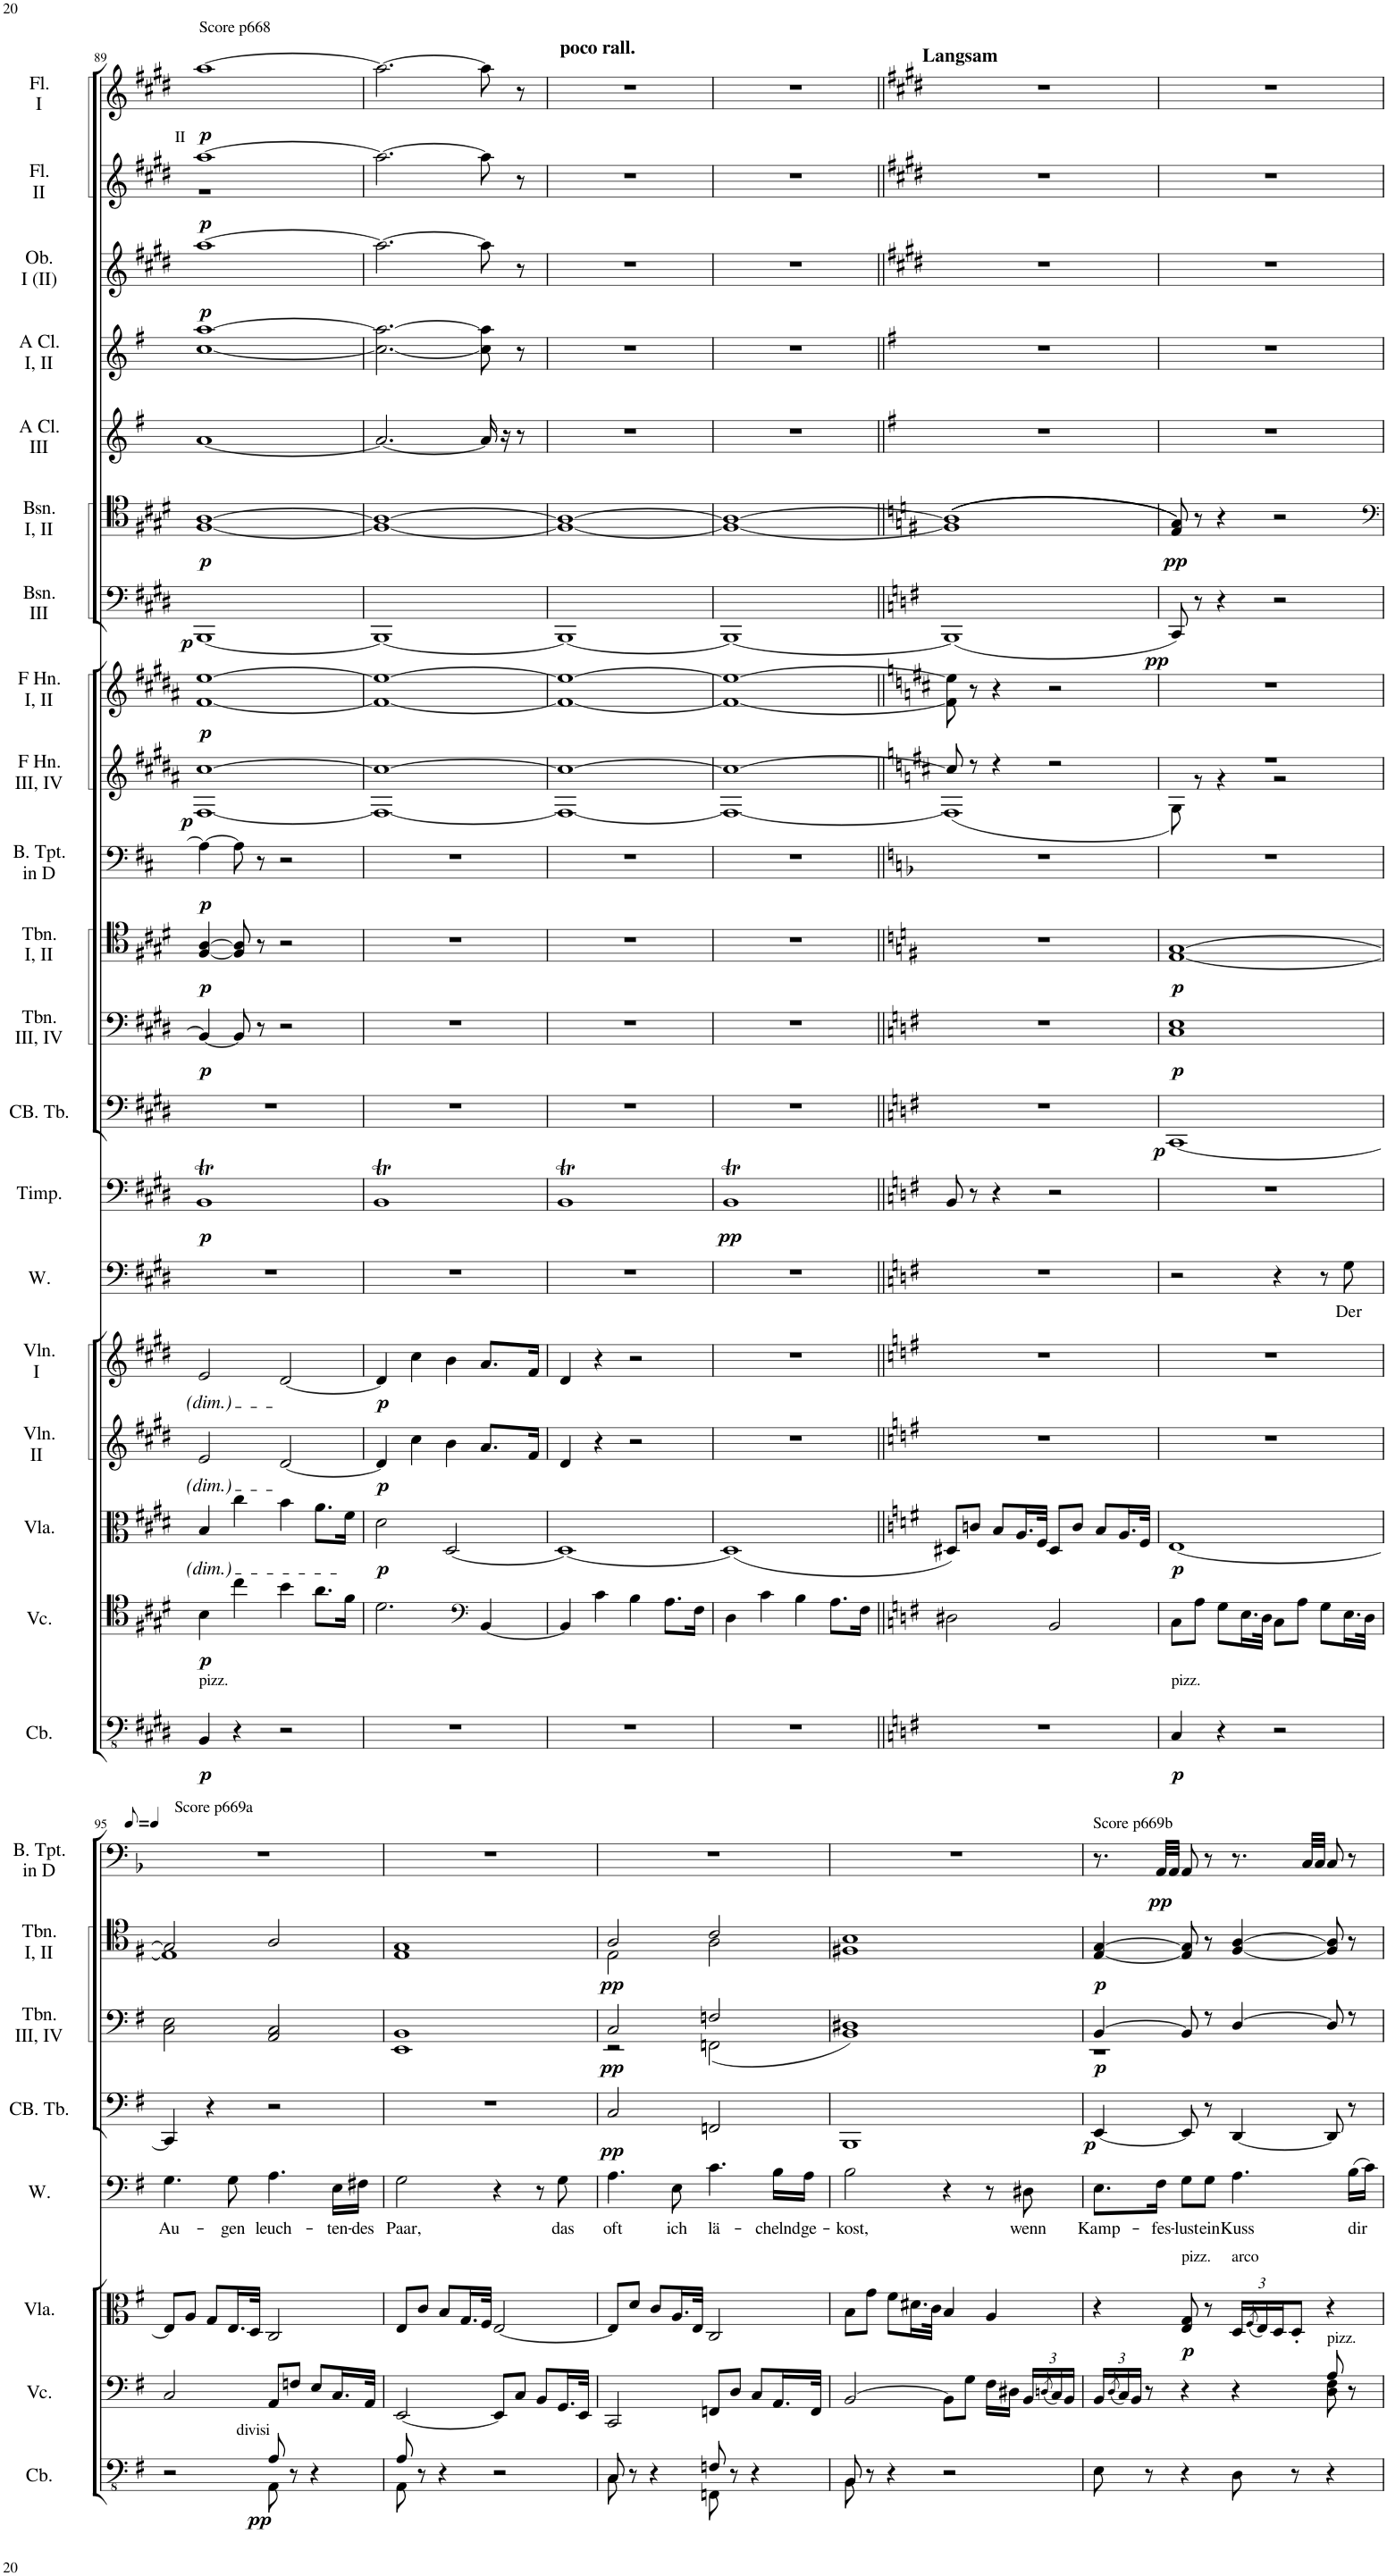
**kern	**text	**kern	**dynam	**kern	**dynam	**kern	**dynam	**kern	**dynam	**kern	**dynam	**kern	**text	**kern	**dynam	**kern	**dynam	**kern	**dynam	**kern	**dynam	**kern	**dynam	**kern	**dynam	**kern	**dynam	**kern	**dynam	**kern	**dynam	**kern	**kern	**kern	**dynam	**kern	**dynam	**kern	**dynam
*part21	*part21	*part20	*part20	*part19	*part19	*part18	*part18	*part17	*part17	*part16	*part16	*part15	*part15	*part14	*part14	*part13	*part13	*part12	*part12	*part11	*part11	*part10	*part10	*part9	*part9	*part8	*part8	*part7	*part7	*part6	*part6	*part5	*part4	*part3	*part3	*part2	*part2	*part1	*part1
*staff21	*staff21	*staff20	*staff20	*staff19	*staff19	*staff18	*staff18	*staff17	*staff17	*staff16	*staff16	*staff15	*staff15	*staff14	*staff14	*staff13	*staff13	*staff12	*staff12	*staff11	*staff11	*staff10	*staff10	*staff9	*staff9	*staff8	*staff8	*staff7	*staff7	*staff6	*staff6	*staff5	*staff4	*staff3	*staff3	*staff2	*staff2	*staff1	*staff1
*I"Bassoon (Wotan)	*	*I"Contrabass	*	*I"Violoncello	*	*I"Viola	*	*I"Violin II	*	*I"Violin I	*	*I"Wotan	*	*I"Timpani	*	*I"Contrabass Tuba	*	*I"Trombone III, IV	*	*I"Trombone I, II	*	*I"Bass Trumpet in D	*	*I"Horn in F III, IV	*	*I"Horn in F I, II	*	*I"Bassoon III	*	*I"Bassoon I, II	*	*I"Clarinet in A III	*I"Clarinet in A I, II	*I"Oboe I (II)	*	*I"Flute II	*	*I"Flute I	*
*I'Bsn. (W)	*	*I'Cb.	*	*I'Vc.	*	*I'Vla.	*	*I'Vln. II	*	*I'Vln. I	*	*I'W.	*	*I'Timp.	*	*I'CB. Tb.	*	*I'Tbn. III, IV	*	*I'Tbn. I, II	*	*I'B. Tpt. in D	*	*	*	*	*	*I'Bsn. III	*	*I'Bsn. I, II	*	*	*	*I'Ob. I (II)	*	*I'Fl. II	*	*I'Fl. I	*
!!LO:PB:g=z
*clefF4	*	*clefFv4	*	*clefC4	*	*clefC3	*	*clefG2	*	*clefG2	*	*clefF4	*	*clefF4	*	*clefF4	*	*clefF4	*	*clefC4	*	*clefF4	*	*clefG2	*	*clefG2	*	*clefF4	*	*clefC4	*	*clefG2	*clefG2	*clefG2	*	*clefG2	*	*clefG2	*
*	*	*	*	*	*	*	*	*	*	*	*	*	*	*	*	*	*	*	*	*	*	*Trd-1c-2	*	*Trd4c7	*	*Trd4c7	*	*	*	*	*	*Trd2c3	*Trd2c3	*	*	*	*	*	*
*k[f#c#g#d#]	*	*k[f#c#g#d#]	*	*k[f#c#g#d#]	*	*k[f#c#g#d#]	*	*k[f#c#g#d#]	*	*k[f#c#g#d#]	*	*k[f#c#g#d#]	*	*k[f#c#g#d#]	*	*k[f#c#g#d#]	*	*k[f#c#g#d#]	*	*k[f#c#g#d#]	*	*k[f#c#]	*	*k[f#c#g#d#a#]	*	*k[f#c#g#d#a#]	*	*k[f#c#g#d#]	*	*k[f#c#g#d#]	*	*k[f#]	*k[f#]	*k[f#c#g#d#]	*	*k[f#c#g#d#]	*	*k[f#c#g#d#]	*
*M4/4	*	*M4/4	*	*M4/4	*	*M4/4	*	*M4/4	*	*M4/4	*	*M4/4	*	*M4/4	*	*M4/4	*	*M4/4	*	*M4/4	*	*M4/4	*	*M4/4	*	*M4/4	*	*M4/4	*	*M4/4	*	*M4/4	*M4/4	*M4/4	*	*M4/4	*	*M4/4	*
*met(c)	*	*met(c)	*	*met(c)	*	*met(c)	*	*met(c)	*	*met(c)	*	*met(c)	*	*met(c)	*	*met(c)	*	*met(c)	*	*met(c)	*	*met(c)	*	*met(c)	*	*met(c)	*	*met(c)	*	*met(c)	*	*met(c)	*met(c)	*met(c)	*	*met(c)	*	*met(c)	*
=89	=89	=89	=89	=89	=89	=89	=89	=89	=89	=89	=89	=89	=89	=89	=89	=89	=89	=89	=89	=89	=89	=89	=89	=89	=89	=89	=89	=89	=89	=89	=89	=89	=89	=89	=89	=89	=89	=89	=89
*	*	*	*	*	*	*	*	*	*	*	*	*	*	*	*	*	*	*	*	*	*	*	*	*	*	*	*	*	*	*	*	*	*	*	*	*^	*	*	*
!	!	!	!	!	!	!	!	!	!	!	!	!	!	!	!	!	!	!	!	!	!	!	!	!	!	!	!	!	!	!	!	!	!	!	!	!LO:TX:a:t=II	!	!	!	!
!	!	!LO:TX:a:t=pizz.	!	!	!	!	!	!	!	!	!	!	!	!	!	!	!	!	!	!	!	!	!	!	!	!	!	!	!	!	!	!	!	!	!	!	!	!	!	!
!	!	!	!LO:DY:b	!	!LO:DY:b	!	!	!	!	!	!	!	!	!	!LO:DY:b	!	!	!	!LO:DY:b	!	!LO:DY:b	!	!LO:DY:b	!	!LO:DY:b	!	!LO:DY:b	!	!LO:DY:b	!	!LO:DY:b	!	!	!	!LO:DY:b	!	!	!LO:DY:b	!	!LO:DY:b
1r	.	4BBB/	p	4B\	p	4B/	.	2e/	.	2e/	.	1r	.	1BBT	p	1r	.	4BB/_	p	[4F#/ [4A/	p	4A\_	p	[1F# [1cc#	p	[1f# [1ee	p	[1BBB	p	[1F# [1A	p	[1a	[1cc [1aa	[1aa	p	[1aa	1r	p	[1aa	p
.	.	4r	.	4cc#\	.	4cc#\	.	.	.	.	.	.	.	.	.	.	.	8BB/]	.	8F#/] 8A/]	.	8A\]	.	.	.	.	.	.	.	.	.	.	.	.	.	.	.	.	.	.
.	.	.	.	.	.	.	.	.	.	.	.	.	.	.	.	.	.	8r	.	8r	.	8r	.	.	.	.	.	.	.	.	.	.	.	.	.	.	.	.	.	.
.	.	2r	.	4b\	.	4b\	.	[2d#/	.	[2d#/	.	.	.	.	.	.	.	2r	.	2r	.	2r	.	.	.	.	.	.	.	.	.	.	.	.	.	.	.	.	.	.
.	.	.	.	8.a\L	.	8.a\L	.	.	.	.	.	.	.	.	.	.	.	.	.	.	.	.	.	.	.	.	.	.	.	.	.	.	.	.	.	.	.	.	.	.
.	.	.	.	16f#\Jk	.	16f#\Jk	.	.	.	.	.	.	.	.	.	.	.	.	.	.	.	.	.	.	.	.	.	.	.	.	.	.	.	.	.	.	.	.	.	.
*	*	*	*	*	*	*	*	*	*	*	*	*	*	*	*	*	*	*	*	*	*	*	*	*	*	*	*	*	*	*	*	*	*	*	*	*v	*v	*	*	*
=90	=90	=90	=90	=90	=90	=90	=90	=90	=90	=90	=90	=90	=90	=90	=90	=90	=90	=90	=90	=90	=90	=90	=90	=90	=90	=90	=90	=90	=90	=90	=90	=90	=90	=90	=90	=90	=90	=90	=90
!	!	!	!	!	!	!	!LO:DY:b	!	!LO:DY:b	!	!LO:DY:b	!	!	!	!	!	!	!	!	!	!	!	!	!	!	!	!	!	!	!	!	!	!	!	!	!	!	!	!
1r	.	1r	.	2.d#\	.	2d#\	p	4d#/]	p	4d#/]	p	1r	.	1BBT	.	1r	.	1r	.	1r	.	1r	.	1F#_ 1cc#_	.	1f#_ 1ee_	.	1BBB_	.	1F#_ 1A_	.	2.a/_	2.cc\_ 2.aa\_	2.aa\_	.	2.aa\_	.	2.aa\_	.
.	.	.	.	.	.	.	.	4cc#\	.	4cc#\	.	.	.	.	.	.	.	.	.	.	.	.	.	.	.	.	.	.	.	.	.	.	.	.	.	.	.	.	.
.	.	.	.	.	.	[2D#/	.	4b\	.	4b\	.	.	.	.	.	.	.	.	.	.	.	.	.	.	.	.	.	.	.	.	.	.	.	.	.	.	.	.	.
*	*	*	*	*clefF4	*	*	*	*	*	*	*	*	*	*	*	*	*	*	*	*	*	*	*	*	*	*	*	*	*	*	*	*	*	*	*	*	*	*	*
.	.	.	.	[4BB/	.	.	.	8.a/L	.	8.a/L	.	.	.	.	.	.	.	.	.	.	.	.	.	.	.	.	.	.	.	.	.	16a/]	8cc\] 8aa\]	8aa\]	.	8aa\]	.	8aa\]	.
.	.	.	.	.	.	.	.	.	.	.	.	.	.	.	.	.	.	.	.	.	.	.	.	.	.	.	.	.	.	.	.	16r	.	.	.	.	.	.	.
.	.	.	.	.	.	.	.	.	.	.	.	.	.	.	.	.	.	.	.	.	.	.	.	.	.	.	.	.	.	.	.	8r	8r	8r	.	8r	.	8r	.
.	.	.	.	.	.	.	.	16f#/Jk	.	16f#/Jk	.	.	.	.	.	.	.	.	.	.	.	.	.	.	.	.	.	.	.	.	.	.	.	.	.	.	.	.	.
=91	=91	=91	=91	=91	=91	=91	=91	=91	=91	=91	=91	=91	=91	=91	=91	=91	=91	=91	=91	=91	=91	=91	=91	=91	=91	=91	=91	=91	=91	=91	=91	=91	=91	=91	=91	=91	=91	=91	=91
1r	.	1r	.	4BB/]	.	1D#_	.	4d#/	.	4d#/	.	1r	.	1BBT	.	1r	.	1r	.	1r	.	1r	.	1F#_ 1cc#_	.	1f#_ 1ee_	.	1BBB_	.	1F#_ 1A_	.	1r	1r	1r	.	1r	.	1r	.
.	.	.	.	4c#\	.	.	.	4r	.	4r	.	.	.	.	.	.	.	.	.	.	.	.	.	.	.	.	.	.	.	.	.	.	.	.	.	.	.	.	.
.	.	.	.	4B\	.	.	.	2r	.	2r	.	.	.	.	.	.	.	.	.	.	.	.	.	.	.	.	.	.	.	.	.	.	.	.	.	.	.	.	.
.	.	.	.	8.A\L	.	.	.	.	.	.	.	.	.	.	.	.	.	.	.	.	.	.	.	.	.	.	.	.	.	.	.	.	.	.	.	.	.	.	.
.	.	.	.	16F#\Jk	.	.	.	.	.	.	.	.	.	.	.	.	.	.	.	.	.	.	.	.	.	.	.	.	.	.	.	.	.	.	.	.	.	.	.
=92	=92	=92	=92	=92	=92	=92	=92	=92	=92	=92	=92	=92	=92	=92	=92	=92	=92	=92	=92	=92	=92	=92	=92	=92	=92	=92	=92	=92	=92	=92	=92	=92	=92	=92	=92	=92	=92	=92	=92
!	!	!	!	!	!	!	!	!	!	!	!	!	!	!	!LO:DY:b	!	!	!	!	!	!	!	!	!	!	!	!	!	!	!	!	!	!	!	!	!	!	!	!
1r	.	1r	.	4D#\	.	(1D#]	.	1r	.	1r	.	1r	.	1BBT	pp	1r	.	1r	.	1r	.	1r	.	1F#_ 1cc#_	.	1f#_ 1ee_	.	1BBB_	.	1F#_ 1A_	.	1r	1r	1r	.	1r	.	1r	.
.	.	.	.	4c#\	.	.	.	.	.	.	.	.	.	.	.	.	.	.	.	.	.	.	.	.	.	.	.	.	.	.	.	.	.	.	.	.	.	.	.
.	.	.	.	4B\	.	.	.	.	.	.	.	.	.	.	.	.	.	.	.	.	.	.	.	.	.	.	.	.	.	.	.	.	.	.	.	.	.	.	.
.	.	.	.	8.A\L	.	.	.	.	.	.	.	.	.	.	.	.	.	.	.	.	.	.	.	.	.	.	.	.	.	.	.	.	.	.	.	.	.	.	.
.	.	.	.	16F#\Jk	.	.	.	.	.	.	.	.	.	.	.	.	.	.	.	.	.	.	.	.	.	.	.	.	.	.	.	.	.	.	.	.	.	.	.
=93||	=93||	=93||	=93||	=93||	=93||	=93||	=93||	=93||	=93||	=93||	=93||	=93||	=93||	=93||	=93||	=93||	=93||	=93||	=93||	=93||	=93||	=93||	=93||	=93||	=93||	=93||	=93||	=93||	=93||	=93||	=93||	=93||	=93||	=93||	=93||	=93||	=93||	=93||	=93||
*k[f#c#g#d#]	*	*k[f#]	*	*k[f#]	*	*k[f#]	*	*k[f#]	*	*k[f#]	*	*k[f#]	*	*k[f#]	*	*k[f#]	*	*k[f#]	*	*k[f#]	*	*k[b-]	*	*k[f#c#]	*	*k[f#c#]	*	*k[f#]	*	*k[f#]	*	*k[f#]	*k[f#]	*k[f#c#g#d#]	*	*k[f#c#g#d#]	*	*k[f#c#g#d#]	*
*	*	*	*	*	*	*	*	*	*	*	*	*	*	*	*	*	*	*	*	*	*	*	*	*^	*	*	*	*	*	*	*	*	*	*	*	*	*	*	*
1r	.	1r	.	2D#X\	.	8D#X/L)	.	1r	.	1r	.	1r	.	8BB/	.	1r	.	1r	.	1r	.	1r	.	8cc#/]	(1F#]	.	8f#\] 8ee\]	.	(1BBB]	.	(((1F#] 1A]	.	1r	1r	1r	.	1r	.	1r	.
.	.	.	.	.	.	8cn/J	.	.	.	.	.	.	.	8r	.	.	.	.	.	.	.	.	.	8r	.	.	8r	.	.	.	.	.	.	.	.	.	.	.	.	.
.	.	.	.	.	.	8B/L	.	.	.	.	.	.	.	4r	.	.	.	.	.	.	.	.	.	4r	.	.	4r	.	.	.	.	.	.	.	.	.	.	.	.	.
.	.	.	.	.	.	16.A/L	.	.	.	.	.	.	.	.	.	.	.	.	.	.	.	.	.	.	.	.	.	.	.	.	.	.	.	.	.	.	.	.	.	.
.	.	.	.	.	.	32F#/JJk	.	.	.	.	.	.	.	.	.	.	.	.	.	.	.	.	.	.	.	.	.	.	.	.	.	.	.	.	.	.	.	.	.	.
.	.	.	.	2BB/	.	8D#/L	.	.	.	.	.	.	.	2r	.	.	.	.	.	.	.	.	.	2r	.	.	2r	.	.	.	.	.	.	.	.	.	.	.	.	.
.	.	.	.	.	.	8c/J	.	.	.	.	.	.	.	.	.	.	.	.	.	.	.	.	.	.	.	.	.	.	.	.	.	.	.	.	.	.	.	.	.	.
.	.	.	.	.	.	8B/L	.	.	.	.	.	.	.	.	.	.	.	.	.	.	.	.	.	.	.	.	.	.	.	.	.	.	.	.	.	.	.	.	.	.
.	.	.	.	.	.	16.A/L	.	.	.	.	.	.	.	.	.	.	.	.	.	.	.	.	.	.	.	.	.	.	.	.	.	.	.	.	.	.	.	.	.	.
.	.	.	.	.	.	32F#/JJk	.	.	.	.	.	.	.	.	.	.	.	.	.	.	.	.	.	.	.	.	.	.	.	.	.	.	.	.	.	.	.	.	.	.
=94	=94	=94	=94	=94	=94	=94	=94	=94	=94	=94	=94	=94	=94	=94	=94	=94	=94	=94	=94	=94	=94	=94	=94	=94	=94	=94	=94	=94	=94	=94	=94	=94	=94	=94	=94	=94	=94	=94	=94	=94
!	!	!LO:TX:a:t=pizz.	!	!	!	!	!	!	!	!	!	!	!	!	!	!	!	!	!	!	!	!	!	!	!	!	!	!	!	!	!	!	!	!	!	!	!	!	!	!
!	!	!	!LO:DY:b	!	!	!	!LO:DY:b	!	!	!	!	!	!	!	!	!	!LO:DY:b	!	!LO:DY:b	!	!LO:DY:b	!	!	!	!	!	!	!	!	!LO:DY:b	!	!LO:DY:b	!	!	!	!	!	!	!	!
2r	.	4CC/	p	8C\L	.	[1E	p	1r	.	1r	.	2r	.	1r	.	[1CC	p	1C 1E	p	[1E [1G	p	1r	.	1r	8G\)	.	1r	.	8CC/)	pp	8E/ 8G/)))	pp	1r	1r	1r	.	1r	.	1r	.
.	.	.	.	8A\J	.	.	.	.	.	.	.	.	.	.	.	.	.	.	.	.	.	.	.	.	8r	.	.	.	8r	.	8r	.	.	.	.	.	.	.	.	.
.	.	4r	.	8G\L	.	.	.	.	.	.	.	.	.	.	.	.	.	.	.	.	.	.	.	.	4r	.	.	.	4r	.	4r	.	.	.	.	.	.	.	.	.
.	.	.	.	16.E\L	.	.	.	.	.	.	.	.	.	.	.	.	.	.	.	.	.	.	.	.	.	.	.	.	.	.	.	.	.	.	.	.	.	.	.	.
.	.	.	.	32D\JJk	.	.	.	.	.	.	.	.	.	.	.	.	.	.	.	.	.	.	.	.	.	.	.	.	.	.	.	.	.	.	.	.	.	.	.	.
4r	.	2r	.	8C\L	.	.	.	.	.	.	.	4r	.	.	.	.	.	.	.	.	.	.	.	.	2r	.	.	.	2r	.	2r	.	.	.	.	.	.	.	.	.
.	.	.	.	8A\J	.	.	.	.	.	.	.	.	.	.	.	.	.	.	.	.	.	.	.	.	.	.	.	.	.	.	.	.	.	.	.	.	.	.	.	.
8r	.	.	.	8G\L	.	.	.	.	.	.	.	8r	.	.	.	.	.	.	.	.	.	.	.	.	.	.	.	.	.	.	.	.	.	.	.	.	.	.	.	.
!	!	!	!	!	!	!	!	!	!	!	!	!	!LO:LY:b	!	!	!	!	!	!	!	!	!	!	!	!	!	!	!	!	!	!	!	!	!	!	!	!	!	!	!
8Gn	Der	.	.	16.E\L	.	.	.	.	.	.	.	8G\	Der	.	.	.	.	.	.	.	.	.	.	.	.	.	.	.	.	.	.	.	.	.	.	.	.	.	.	.
.	.	.	.	32D\JJk	.	.	.	.	.	.	.	.	.	.	.	.	.	.	.	.	.	.	.	.	.	.	.	.	.	.	.	.	.	.	.	.	.	.	.	.
*	*	*	*	*	*	*	*	*	*	*	*	*	*	*	*	*	*	*	*	*	*	*	*	*v	*v	*	*	*	*	*	*	*	*	*	*	*	*	*	*	*
!!LO:LB:g=z
=95	=95	=95	=95	=95	=95	=95	=95	=95	=95	=95	=95	=95	=95	=95	=95	=95	=95	=95	=95	=95	=95	=95	=95	=95	=95	=95	=95	=95	=95	=95	=95	=95	=95	=95	=95	=95	=95	=95	=95
*	*	*	*	*	*	*	*	*	*	*	*	*	*	*	*	*	*	*	*	*	*	*	*	*	*	*	*	*	*	*clefF4	*	*	*	*	*	*	*	*	*
*	*	*^	*	*	*	*	*	*	*	*	*	*	*	*	*	*	*	*	*	*	*	*	*	*	*	*	*	*	*	*	*	*	*	*	*	*	*	*	*
!	!	!	!	!	!	!	!	!	!	!	!	!	!	!LO:LY:b	!	!	!	!	!	!	!	!	!	!	!	!	!	!	!	!	!	!	!	!	!	!	!	!	!	!
*	*	*	*	*	*	*	*	*	*	*	*	*	*	*	*	*	*	*	*	*	*^	*	*	*	*	*	*	*	*	*	*	*	*	*	*	*	*	*	*	*
4.Gn	Au-	2r	2ryy	.	2C/	.	8E/L]	.	1r	.	1r	.	4.G\	Au-	1r	.	4CC/]	.	2C\ 2E\	.	2G/]	1E]	.	1r	.	1r	.	1r	.	1r	.	1r	.	1r	1r	1r	.	1r	.	1r	.
.	.	.	.	.	.	.	8A/J	.	.	.	.	.	.	.	.	.	.	.	.	.	.	.	.	.	.	.	.	.	.	.	.	.	.	.	.	.	.	.	.	.	.
.	.	.	.	.	.	.	8G/L	.	.	.	.	.	.	.	.	.	4r	.	.	.	.	.	.	.	.	.	.	.	.	.	.	.	.	.	.	.	.	.	.	.	.
!	!	!	!	!	!	!	!	!	!	!	!	!	!	!LO:LY:b	!	!	!	!	!	!	!	!	!	!	!	!	!	!	!	!	!	!	!	!	!	!	!	!	!	!	!
8G	-gen	.	.	.	.	.	16.E/L	.	.	.	.	.	8G\	-gen	.	.	.	.	.	.	.	.	.	.	.	.	.	.	.	.	.	.	.	.	.	.	.	.	.	.	.
.	.	.	.	.	.	.	32D/JJk	.	.	.	.	.	.	.	.	.	.	.	.	.	.	.	.	.	.	.	.	.	.	.	.	.	.	.	.	.	.	.	.	.	.
!	!	!LO:TX:a:t=divisi	!	!	!	!	!	!	!	!	!	!	!	!	!	!	!	!	!	!	!	!	!	!	!	!	!	!	!	!	!	!	!	!	!	!	!	!	!	!	!
!	!	!	!	!LO:DY:b	!	!	!	!	!	!	!	!	!	!LO:LY:b	!	!	!	!	!	!	!	!	!	!	!	!	!	!	!	!	!	!	!	!	!	!	!	!	!	!	!
4.A	leuch-	8AA/	8AAA\	pp	8AA/L	.	2C/	.	.	.	.	.	4.A\	leuch-	.	.	2r	.	2AA/ 2C/	.	2A/	.	.	.	.	.	.	.	.	.	.	.	.	.	.	.	.	.	.	.	.
.	.	8r	8ryy	.	8Fn/J	.	.	.	.	.	.	.	.	.	.	.	.	.	.	.	.	.	.	.	.	.	.	.	.	.	.	.	.	.	.	.	.	.	.	.	.
.	.	4r	4ryy	.	8E/L	.	.	.	.	.	.	.	.	.	.	.	.	.	.	.	.	.	.	.	.	.	.	.	.	.	.	.	.	.	.	.	.	.	.	.	.
!	!	!	!	!	!	!	!	!	!	!	!	!	!	!LO:LY:b	!	!	!	!	!	!	!	!	!	!	!	!	!	!	!	!	!	!	!	!	!	!	!	!	!	!	!
16E\LL	-ten-	.	.	.	16.C/L	.	.	.	.	.	.	.	16E\LL	-ten-	.	.	.	.	.	.	.	.	.	.	.	.	.	.	.	.	.	.	.	.	.	.	.	.	.	.	.
!	!	!	!	!	!	!	!	!	!	!	!	!	!	!LO:LY:b	!	!	!	!	!	!	!	!	!	!	!	!	!	!	!	!	!	!	!	!	!	!	!	!	!	!	!
16F#X\JJ	-des	.	.	.	.	.	.	.	.	.	.	.	16F#X\JJ	-des	.	.	.	.	.	.	.	.	.	.	.	.	.	.	.	.	.	.	.	.	.	.	.	.	.	.	.
.	.	.	.	.	32AA/JJk	.	.	.	.	.	.	.	.	.	.	.	.	.	.	.	.	.	.	.	.	.	.	.	.	.	.	.	.	.	.	.	.	.	.	.	.
=96	=96	=96	=96	=96	=96	=96	=96	=96	=96	=96	=96	=96	=96	=96	=96	=96	=96	=96	=96	=96	=96	=96	=96	=96	=96	=96	=96	=96	=96	=96	=96	=96	=96	=96	=96	=96	=96	=96	=96	=96	=96
!	!	!	!	!	!	!	!	!	!	!	!	!	!	!LO:LY:b	!	!	!	!	!	!	!	!	!	!	!	!	!	!	!	!	!	!	!	!	!	!	!	!	!	!	!
2Gn	Paar,	8AA/	8AAA\	.	[2EE/	.	8E/L	.	1r	.	1r	.	2G\	Paar,	1r	.	1r	.	1EE 1BB	.	1G	1E	.	1r	.	1r	.	1r	.	1r	.	1r	.	1r	1r	1r	.	1r	.	1r	.
.	.	8r	8ryy	.	.	.	8c/J	.	.	.	.	.	.	.	.	.	.	.	.	.	.	.	.	.	.	.	.	.	.	.	.	.	.	.	.	.	.	.	.	.	.
.	.	4r	4ryy	.	.	.	8B/L	.	.	.	.	.	.	.	.	.	.	.	.	.	.	.	.	.	.	.	.	.	.	.	.	.	.	.	.	.	.	.	.	.	.
.	.	.	.	.	.	.	16.G/L	.	.	.	.	.	.	.	.	.	.	.	.	.	.	.	.	.	.	.	.	.	.	.	.	.	.	.	.	.	.	.	.	.	.
.	.	.	.	.	.	.	32F#/JJk	.	.	.	.	.	.	.	.	.	.	.	.	.	.	.	.	.	.	.	.	.	.	.	.	.	.	.	.	.	.	.	.	.	.
4r	.	2r	2ryy	.	8EE/L]	.	[2E/	.	.	.	.	.	4r	.	.	.	.	.	.	.	.	.	.	.	.	.	.	.	.	.	.	.	.	.	.	.	.	.	.	.	.
.	.	.	.	.	8C/J	.	.	.	.	.	.	.	.	.	.	.	.	.	.	.	.	.	.	.	.	.	.	.	.	.	.	.	.	.	.	.	.	.	.	.	.
8r	.	.	.	.	8BB/L	.	.	.	.	.	.	.	8r	.	.	.	.	.	.	.	.	.	.	.	.	.	.	.	.	.	.	.	.	.	.	.	.	.	.	.	.
!	!	!	!	!	!	!	!	!	!	!	!	!	!	!LO:LY:b	!	!	!	!	!	!	!	!	!	!	!	!	!	!	!	!	!	!	!	!	!	!	!	!	!	!	!
8G	das	.	.	.	16.GG/L	.	.	.	.	.	.	.	8G\	das	.	.	.	.	.	.	.	.	.	.	.	.	.	.	.	.	.	.	.	.	.	.	.	.	.	.	.
.	.	.	.	.	32EE/JJk	.	.	.	.	.	.	.	.	.	.	.	.	.	.	.	.	.	.	.	.	.	.	.	.	.	.	.	.	.	.	.	.	.	.	.	.
=97	=97	=97	=97	=97	=97	=97	=97	=97	=97	=97	=97	=97	=97	=97	=97	=97	=97	=97	=97	=97	=97	=97	=97	=97	=97	=97	=97	=97	=97	=97	=97	=97	=97	=97	=97	=97	=97	=97	=97	=97	=97
!	!	!	!	!	!	!	!	!	!	!	!	!	!	!LO:LY:b	!	!	!	!LO:DY:b	!	!LO:DY:b	!	!	!LO:DY:b	!	!	!	!	!	!	!	!	!	!	!	!	!	!	!	!	!	!
*	*	*	*	*	*	*	*	*	*	*	*	*	*	*	*	*	*	*	*^	*	*	*	*	*	*	*	*	*	*	*	*	*	*	*	*	*	*	*	*	*	*
4.A	oft	8CC/	8CC\	.	2CC/	.	8E/L]	.	1r	.	1r	.	4.A\	oft	1r	.	2C/	pp	2C/	2r	pp	2A/	2E\	pp	1r	.	1r	.	1r	.	1r	.	1r	.	1r	1r	1r	.	1r	.	1r	.
.	.	8r	8ryy	.	.	.	8d/J	.	.	.	.	.	.	.	.	.	.	.	.	.	.	.	.	.	.	.	.	.	.	.	.	.	.	.	.	.	.	.	.	.	.	.
.	.	4r	4ryy	.	.	.	8c/L	.	.	.	.	.	.	.	.	.	.	.	.	.	.	.	.	.	.	.	.	.	.	.	.	.	.	.	.	.	.	.	.	.	.	.
!	!	!	!	!	!	!	!	!	!	!	!	!	!	!LO:LY:b	!	!	!	!	!	!	!	!	!	!	!	!	!	!	!	!	!	!	!	!	!	!	!	!	!	!	!	!
8E	ich	.	.	.	.	.	16.A/L	.	.	.	.	.	8E\	ich	.	.	.	.	.	.	.	.	.	.	.	.	.	.	.	.	.	.	.	.	.	.	.	.	.	.	.	.
.	.	.	.	.	.	.	32E/JJk	.	.	.	.	.	.	.	.	.	.	.	.	.	.	.	.	.	.	.	.	.	.	.	.	.	.	.	.	.	.	.	.	.	.	.
!	!	!	!	!	!	!	!	!	!	!	!	!	!	!LO:LY:b	!	!	!	!	!	!	!	!	!	!	!	!	!	!	!	!	!	!	!	!	!	!	!	!	!	!	!	!
4.cn	lä-	8FFn/	8FFFn\	.	8FFn/L	.	2C/	.	.	.	.	.	4.c\	lä-	.	.	2FFn/	.	2Fn/	(2FFn\	.	2c/	2A\	.	.	.	.	.	.	.	.	.	.	.	.	.	.	.	.	.	.	.
.	.	8r	8ryy	.	8D/J	.	.	.	.	.	.	.	.	.	.	.	.	.	.	.	.	.	.	.	.	.	.	.	.	.	.	.	.	.	.	.	.	.	.	.	.	.
.	.	4r	4ryy	.	8C/L	.	.	.	.	.	.	.	.	.	.	.	.	.	.	.	.	.	.	.	.	.	.	.	.	.	.	.	.	.	.	.	.	.	.	.	.	.
!	!	!	!	!	!	!	!	!	!	!	!	!	!	!LO:LY:b	!	!	!	!	!	!	!	!	!	!	!	!	!	!	!	!	!	!	!	!	!	!	!	!	!	!	!	!
16B\LL	-chelnd	.	.	.	16.AA/L	.	.	.	.	.	.	.	16B\LL	-chelnd	.	.	.	.	.	.	.	.	.	.	.	.	.	.	.	.	.	.	.	.	.	.	.	.	.	.	.	.
!	!	!	!	!	!	!	!	!	!	!	!	!	!	!LO:LY:b	!	!	!	!	!	!	!	!	!	!	!	!	!	!	!	!	!	!	!	!	!	!	!	!	!	!	!	!
16A\JJ	ge-	.	.	.	.	.	.	.	.	.	.	.	16A\JJ	ge-	.	.	.	.	.	.	.	.	.	.	.	.	.	.	.	.	.	.	.	.	.	.	.	.	.	.	.	.
.	.	.	.	.	32FF/JJk	.	.	.	.	.	.	.	.	.	.	.	.	.	.	.	.	.	.	.	.	.	.	.	.	.	.	.	.	.	.	.	.	.	.	.	.	.
=98	=98	=98	=98	=98	=98	=98	=98	=98	=98	=98	=98	=98	=98	=98	=98	=98	=98	=98	=98	=98	=98	=98	=98	=98	=98	=98	=98	=98	=98	=98	=98	=98	=98	=98	=98	=98	=98	=98	=98	=98	=98	=98
!	!	!	!	!	!	!	!	!	!	!	!	!	!	!LO:LY:b	!	!	!	!	!	!	!	!	!	!	!	!	!	!	!	!	!	!	!	!	!	!	!	!	!	!	!	!
2B	-kost,	8BBB/	8BBB\	.	[2BB/	.	8B\L	.	1r	.	1r	.	2B\	-kost,	1r	.	1BBB	.	1D#X	1BB)	.	1B	1F#X	.	1r	.	1r	.	1r	.	1r	.	1r	.	1r	1r	1r	.	1r	.	1r	.
.	.	8r	8ryy	.	.	.	8g\J	.	.	.	.	.	.	.	.	.	.	.	.	.	.	.	.	.	.	.	.	.	.	.	.	.	.	.	.	.	.	.	.	.	.	.
.	.	4r	4ryy	.	.	.	8f#\L	.	.	.	.	.	.	.	.	.	.	.	.	.	.	.	.	.	.	.	.	.	.	.	.	.	.	.	.	.	.	.	.	.	.	.
.	.	.	.	.	.	.	16.d#X\L	.	.	.	.	.	.	.	.	.	.	.	.	.	.	.	.	.	.	.	.	.	.	.	.	.	.	.	.	.	.	.	.	.	.	.
.	.	.	.	.	.	.	32c\JJk	.	.	.	.	.	.	.	.	.	.	.	.	.	.	.	.	.	.	.	.	.	.	.	.	.	.	.	.	.	.	.	.	.	.	.
4r	.	2r	2ryy	.	8BB\L]	.	4B/	.	.	.	.	.	4r	.	.	.	.	.	.	.	.	.	.	.	.	.	.	.	.	.	.	.	.	.	.	.	.	.	.	.	.	.
.	.	.	.	.	8G\J	.	.	.	.	.	.	.	.	.	.	.	.	.	.	.	.	.	.	.	.	.	.	.	.	.	.	.	.	.	.	.	.	.	.	.	.	.
8r	.	.	.	.	16F#\LL	.	4A/	.	.	.	.	.	8r	.	.	.	.	.	.	.	.	.	.	.	.	.	.	.	.	.	.	.	.	.	.	.	.	.	.	.	.	.
.	.	.	.	.	16D#X\JJ	.	.	.	.	.	.	.	.	.	.	.	.	.	.	.	.	.	.	.	.	.	.	.	.	.	.	.	.	.	.	.	.	.	.	.	.	.
*	*	*	*	*	*Xbrackettup	*	*	*	*	*	*	*	*	*	*	*	*	*	*	*	*	*	*	*	*	*	*	*	*	*	*	*	*	*	*	*	*	*	*	*	*	*
!	!	!	!	!	!	!	!	!	!	!	!	!	!	!LO:LY:b	!	!	!	!	!	!	!	!	!	!	!	!	!	!	!	!	!	!	!	!	!	!	!	!	!	!	!	!
8D#	wenn	.	.	.	24BB/LL	.	.	.	.	.	.	.	8D#X\	wenn	.	.	.	.	.	.	.	.	.	.	.	.	.	.	.	.	.	.	.	.	.	.	.	.	.	.	.	.
.	.	.	.	.	(8qDn/	.	.	.	.	.	.	.	.	.	.	.	.	.	.	.	.	.	.	.	.	.	.	.	.	.	.	.	.	.	.	.	.	.	.	.	.	.
.	.	.	.	.	24C/)	.	.	.	.	.	.	.	.	.	.	.	.	.	.	.	.	.	.	.	.	.	.	.	.	.	.	.	.	.	.	.	.	.	.	.	.	.
.	.	.	.	.	24BB/JJ	.	.	.	.	.	.	.	.	.	.	.	.	.	.	.	.	.	.	.	.	.	.	.	.	.	.	.	.	.	.	.	.	.	.	.	.	.
*	*	*v	*v	*	*	*	*	*	*	*	*	*	*	*	*	*	*	*	*	*	*	*v	*v	*	*	*	*	*	*	*	*	*	*	*	*	*	*	*	*	*	*	*
=99	=99	=99	=99	=99	=99	=99	=99	=99	=99	=99	=99	=99	=99	=99	=99	=99	=99	=99	=99	=99	=99	=99	=99	=99	=99	=99	=99	=99	=99	=99	=99	=99	=99	=99	=99	=99	=99	=99	=99	=99
*	*	*	*	*^	*	*	*	*	*	*	*	*	*	*	*	*	*	*	*	*	*	*	*	*	*	*	*	*	*	*	*	*	*	*	*	*	*	*	*	*
!	!	!	!	!	!	!	!	!	!	!	!	!	!	!LO:LY:b	!	!	!	!LO:DY:b	!	!	!LO:DY:b	!	!LO:DY:b	!	!	!	!	!	!	!	!	!	!	!	!	!	!	!	!	!	!
8.E\L	Kamp-	8EE\	.	24BB/LL	4ryy	.	4r	.	1r	.	1r	.	8.E\L	Kamp-	1r	.	[4EE/	p	[4BB/	1r	p	[4E/ [4G/	p	8.r	.	1r	.	1r	.	1r	.	1r	.	1r	1r	1r	.	1r	.	1r	.
.	.	.	.	(8qD/	.	.	.	.	.	.	.	.	.	.	.	.	.	.	.	.	.	.	.	.	.	.	.	.	.	.	.	.	.	.	.	.	.	.	.	.	.
.	.	.	.	24C/)	.	.	.	.	.	.	.	.	.	.	.	.	.	.	.	.	.	.	.	.	.	.	.	.	.	.	.	.	.	.	.	.	.	.	.	.	.
.	.	.	.	24BB/JJ	.	.	.	.	.	.	.	.	.	.	.	.	.	.	.	.	.	.	.	.	.	.	.	.	.	.	.	.	.	.	.	.	.	.	.	.	.
.	.	8r	.	8r	.	.	.	.	.	.	.	.	.	.	.	.	.	.	.	.	.	.	.	.	.	.	.	.	.	.	.	.	.	.	.	.	.	.	.	.	.
!	!	!	!	!	!	!	!	!	!	!	!	!	!	!LO:LY:b	!	!	!	!	!	!	!	!	!	!	!LO:DY:b	!	!	!	!	!	!	!	!	!	!	!	!	!	!	!	!
16F#\Jk	-fes-	.	.	.	.	.	.	.	.	.	.	.	16F#\Jk	-fes-	.	.	.	.	.	.	.	.	.	32AA/LLL	pp	.	.	.	.	.	.	.	.	.	.	.	.	.	.	.	.
.	.	.	.	.	.	.	.	.	.	.	.	.	.	.	.	.	.	.	.	.	.	.	.	32AA/JJJ	.	.	.	.	.	.	.	.	.	.	.	.	.	.	.	.	.
!	!	!	!	!	!	!	!LO:TX:a:t=pizz.	!	!	!	!	!	!	!	!	!	!	!	!	!	!	!	!	!	!	!	!	!	!	!	!	!	!	!	!	!	!	!	!	!	!
!	!	!	!	!	!	!	!	!LO:DY:b	!	!	!	!	!	!LO:LY:b	!	!	!	!	!	!	!	!	!	!	!	!	!	!	!	!	!	!	!	!	!	!	!	!	!	!	!
8Gn\L	-lust	4r	.	4r	4ryy	.	8E/ 8G/	p	.	.	.	.	8G\L	-lust	.	.	8EE/]	.	8BB/]	.	.	8E/] 8G/]	.	8AA/	.	.	.	.	.	.	.	.	.	.	.	.	.	.	.	.	.
!	!	!	!	!	!	!	!	!	!	!	!	!	!	!LO:LY:b	!	!	!	!	!	!	!	!	!	!	!	!	!	!	!	!	!	!	!	!	!	!	!	!	!	!	!
8G\J	ein	.	.	.	.	.	8r	.	.	.	.	.	8G\J	ein	.	.	8r	.	8r	.	.	8r	.	8r	.	.	.	.	.	.	.	.	.	.	.	.	.	.	.	.	.
*	*	*	*	*	*	*	*Xbrackettup	*	*	*	*	*	*	*	*	*	*	*	*	*	*	*	*	*	*	*	*	*	*	*	*	*	*	*	*	*	*	*	*	*	*
!	!	!	!	!	!	!	!LO:TX:a:t=arco	!	!	!	!	!	!	!	!	!	!	!	!	!	!	!	!	!	!	!	!	!	!	!	!	!	!	!	!	!	!	!	!	!	!
!	!	!	!	!	!	!	!	!	!	!	!	!	!	!LO:LY:b	!	!	!	!	!	!	!	!	!	!	!	!	!	!	!	!	!	!	!	!	!	!	!	!	!	!	!
4.A	Kuss	8DD\	.	4r	4ryy	.	24D/LL	.	.	.	.	.	4.A\	Kuss	.	.	[4DD/	.	[4D/	.	.	[4F#/ [4A/	.	8.r	.	.	.	.	.	.	.	.	.	.	.	.	.	.	.	.	.
.	.	.	.	.	.	.	(8qF#/	.	.	.	.	.	.	.	.	.	.	.	.	.	.	.	.	.	.	.	.	.	.	.	.	.	.	.	.	.	.	.	.	.	.
.	.	.	.	.	.	.	24E/)	.	.	.	.	.	.	.	.	.	.	.	.	.	.	.	.	.	.	.	.	.	.	.	.	.	.	.	.	.	.	.	.	.	.
.	.	.	.	.	.	.	24D/J	.	.	.	.	.	.	.	.	.	.	.	.	.	.	.	.	.	.	.	.	.	.	.	.	.	.	.	.	.	.	.	.	.	.
.	.	8r	.	.	.	.	8D'/J	.	.	.	.	.	.	.	.	.	.	.	.	.	.	.	.	.	.	.	.	.	.	.	.	.	.	.	.	.	.	.	.	.	.
.	.	.	.	.	.	.	.	.	.	.	.	.	.	.	.	.	.	.	.	.	.	.	.	32C/LLL	.	.	.	.	.	.	.	.	.	.	.	.	.	.	.	.	.
.	.	.	.	.	.	.	.	.	.	.	.	.	.	.	.	.	.	.	.	.	.	.	.	32C/JJJ	.	.	.	.	.	.	.	.	.	.	.	.	.	.	.	.	.
!	!	!	!	!LO:TX:a:t=pizz.	!	!	!	!	!	!	!	!	!	!	!	!	!	!	!	!	!	!	!	!	!	!	!	!	!	!	!	!	!	!	!	!	!	!	!	!	!
.	.	4r	.	8A/	8D\ 8F#\	.	4r	.	.	.	.	.	.	.	.	.	8DD/]	.	8D/]	.	.	8F#/] 8A/]	.	8C/	.	.	.	.	.	.	.	.	.	.	.	.	.	.	.	.	.
!	!	!	!	!	!	!	!	!	!	!	!	!	!	!LO:LY:b	!	!	!	!	!	!	!	!	!	!	!	!	!	!	!	!	!	!	!	!	!	!	!	!	!	!	!
(16B\LL	dir	.	.	8r	8ryy	.	.	.	.	.	.	.	(16B\LL	dir	.	.	8r	.	8r	.	.	8r	.	8r	.	.	.	.	.	.	.	.	.	.	.	.	.	.	.	.	.
16cn\JJ)	.	.	.	.	.	.	.	.	.	.	.	.	16c\JJ)	.	.	.	.	.	.	.	.	.	.	.	.	.	.	.	.	.	.	.	.	.	.	.	.	.	.	.	.
*	*	*	*	*v	*v	*	*	*	*	*	*	*	*	*	*	*	*	*	*v	*v	*	*	*	*	*	*	*	*	*	*	*	*	*	*	*	*	*	*	*	*	*
=	=	=	=	=	=	=	=	=	=	=	=	=	=	=	=	=	=	=	=	=	=	=	=	=	=	=	=	=	=	=	=	=	=	=	=	=	=	=	=
*-	*-	*-	*-	*-	*-	*-	*-	*-	*-	*-	*-	*-	*-	*-	*-	*-	*-	*-	*-	*-	*-	*-	*-	*-	*-	*-	*-	*-	*-	*-	*-	*-	*-	*-	*-	*-	*-	*-	*-
